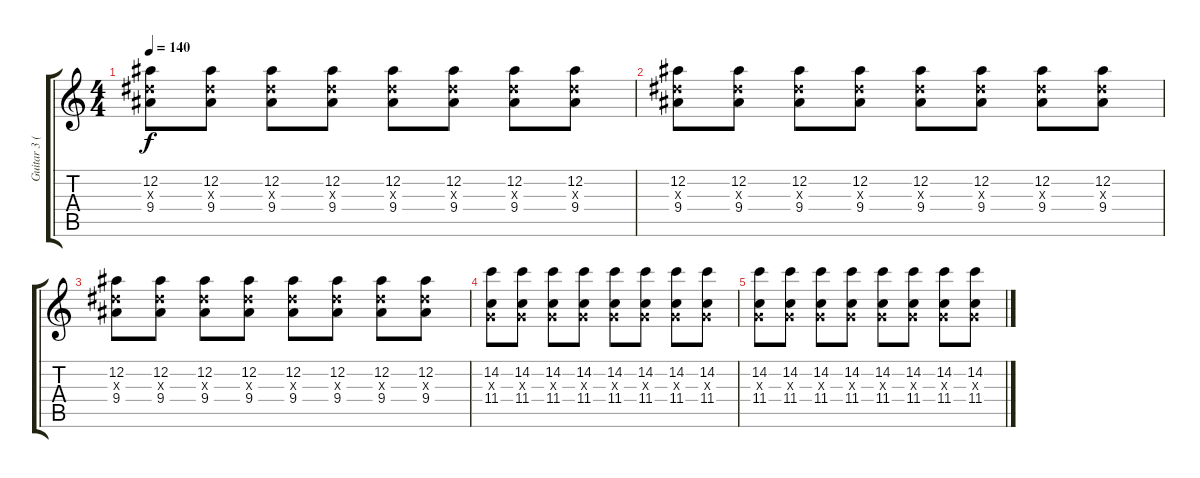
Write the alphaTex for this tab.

\track ("Guitar 3 (Distortion)" "Guitar 3 (") {instrument overdrivenguitar}
\staff {score tabs}
\tuning (Eb4 Bb3 Gb3 Db3 Ab2 Eb2) {hide}
\ts (4 4)
\tempo 140
\clef g2
\ks c
(12.2 9.3{x} 9.4).8{dy f} (12.2 9.3{x} 9.4).8 (12.2 9.3{x} 9.4).8 (12.2 9.3{x} 9.4).8 (12.2 9.3{x} 9.4).8 (12.2 9.3{x} 9.4).8 (12.2 9.3{x} 9.4).8 (12.2 9.3{x} 9.4).8 |
(12.2 9.3{x} 9.4).8 (12.2 9.3{x} 9.4).8 (12.2 9.3{x} 9.4).8 (12.2 9.3{x} 9.4).8 (12.2 9.3{x} 9.4).8 (12.2 9.3{x} 9.4).8 (12.2 9.3{x} 9.4).8 (12.2 9.3{x} 9.4).8 |
(12.2 9.3{x} 9.4).8 (12.2 9.3{x} 9.4).8 (12.2 9.3{x} 9.4).8 (12.2 9.3{x} 9.4).8 (12.2 9.3{x} 9.4).8 (12.2 9.3{x} 9.4).8 (12.2 9.3{x} 9.4).8 (12.2 9.3{x} 9.4).8 |
(14.2 1.3{x} 11.4).8 (14.2 1.3{x} 11.4).8 (14.2 1.3{x} 11.4).8 (14.2 1.3{x} 11.4).8 (14.2 1.3{x} 11.4).8 (14.2 1.3{x} 11.4).8 (14.2 1.3{x} 11.4).8 (14.2 1.3{x} 11.4).8 |
(14.2 1.3{x} 11.4).8 (14.2 1.3{x} 11.4).8 (14.2 1.3{x} 11.4).8 (14.2 1.3{x} 11.4).8 (14.2 1.3{x} 11.4).8 (14.2 1.3{x} 11.4).8 (14.2 1.3{x} 11.4).8 (14.2 1.3{x} 11.4).8
